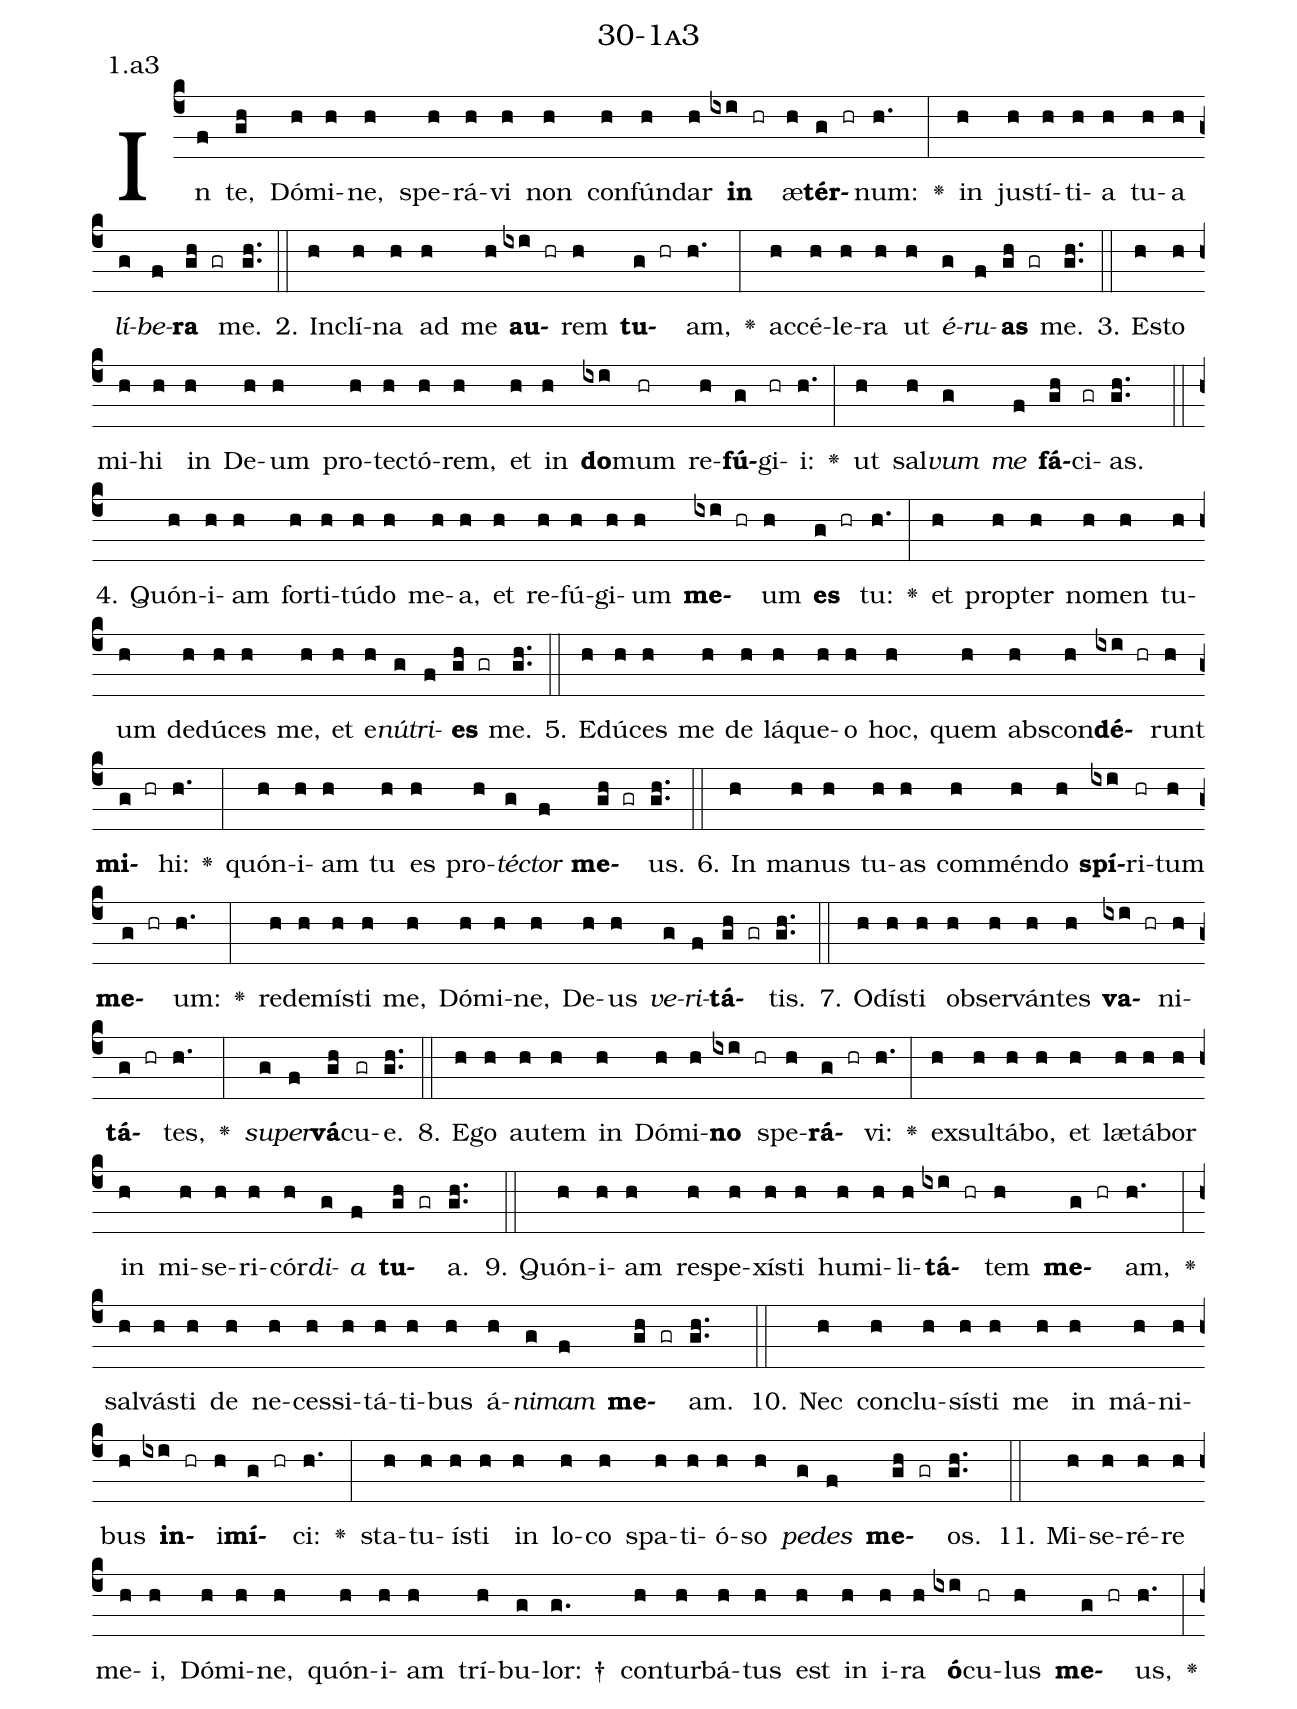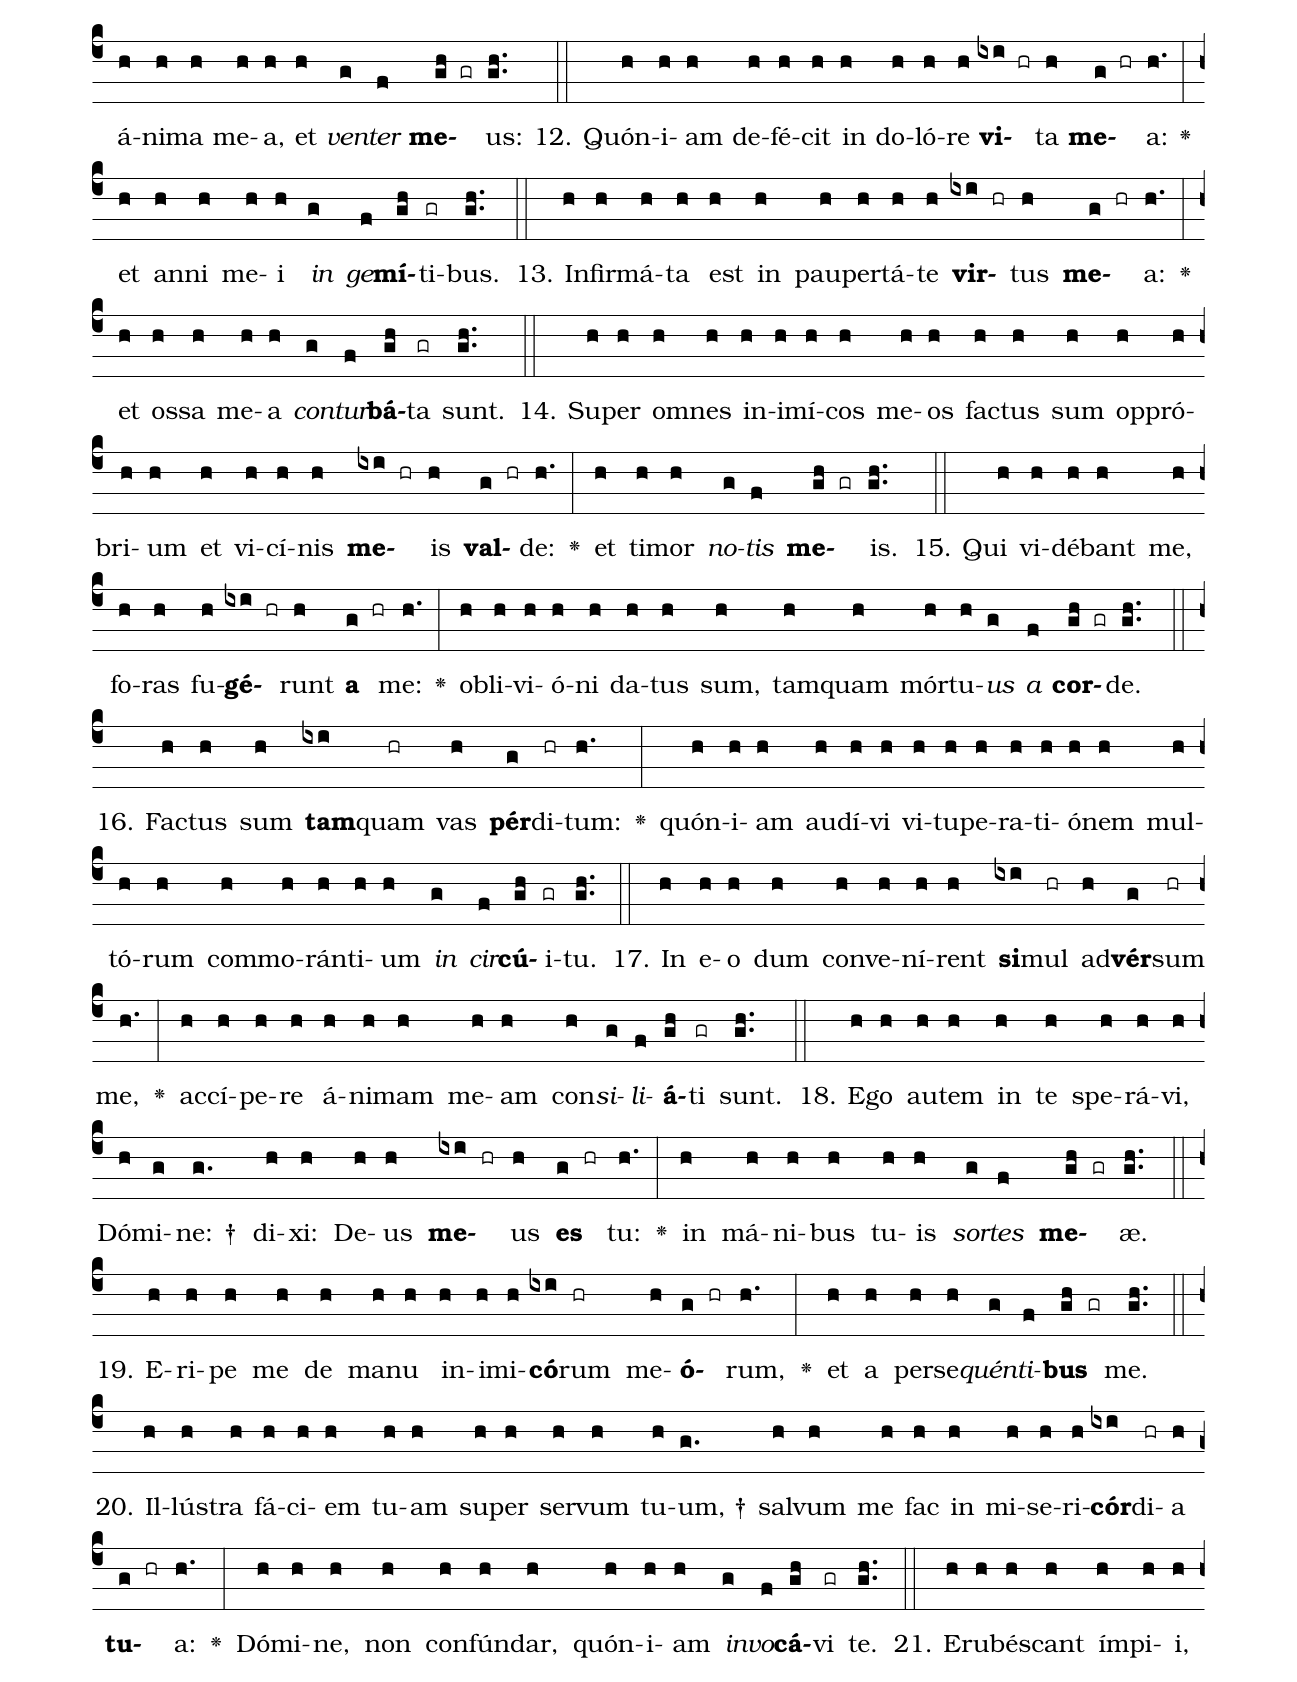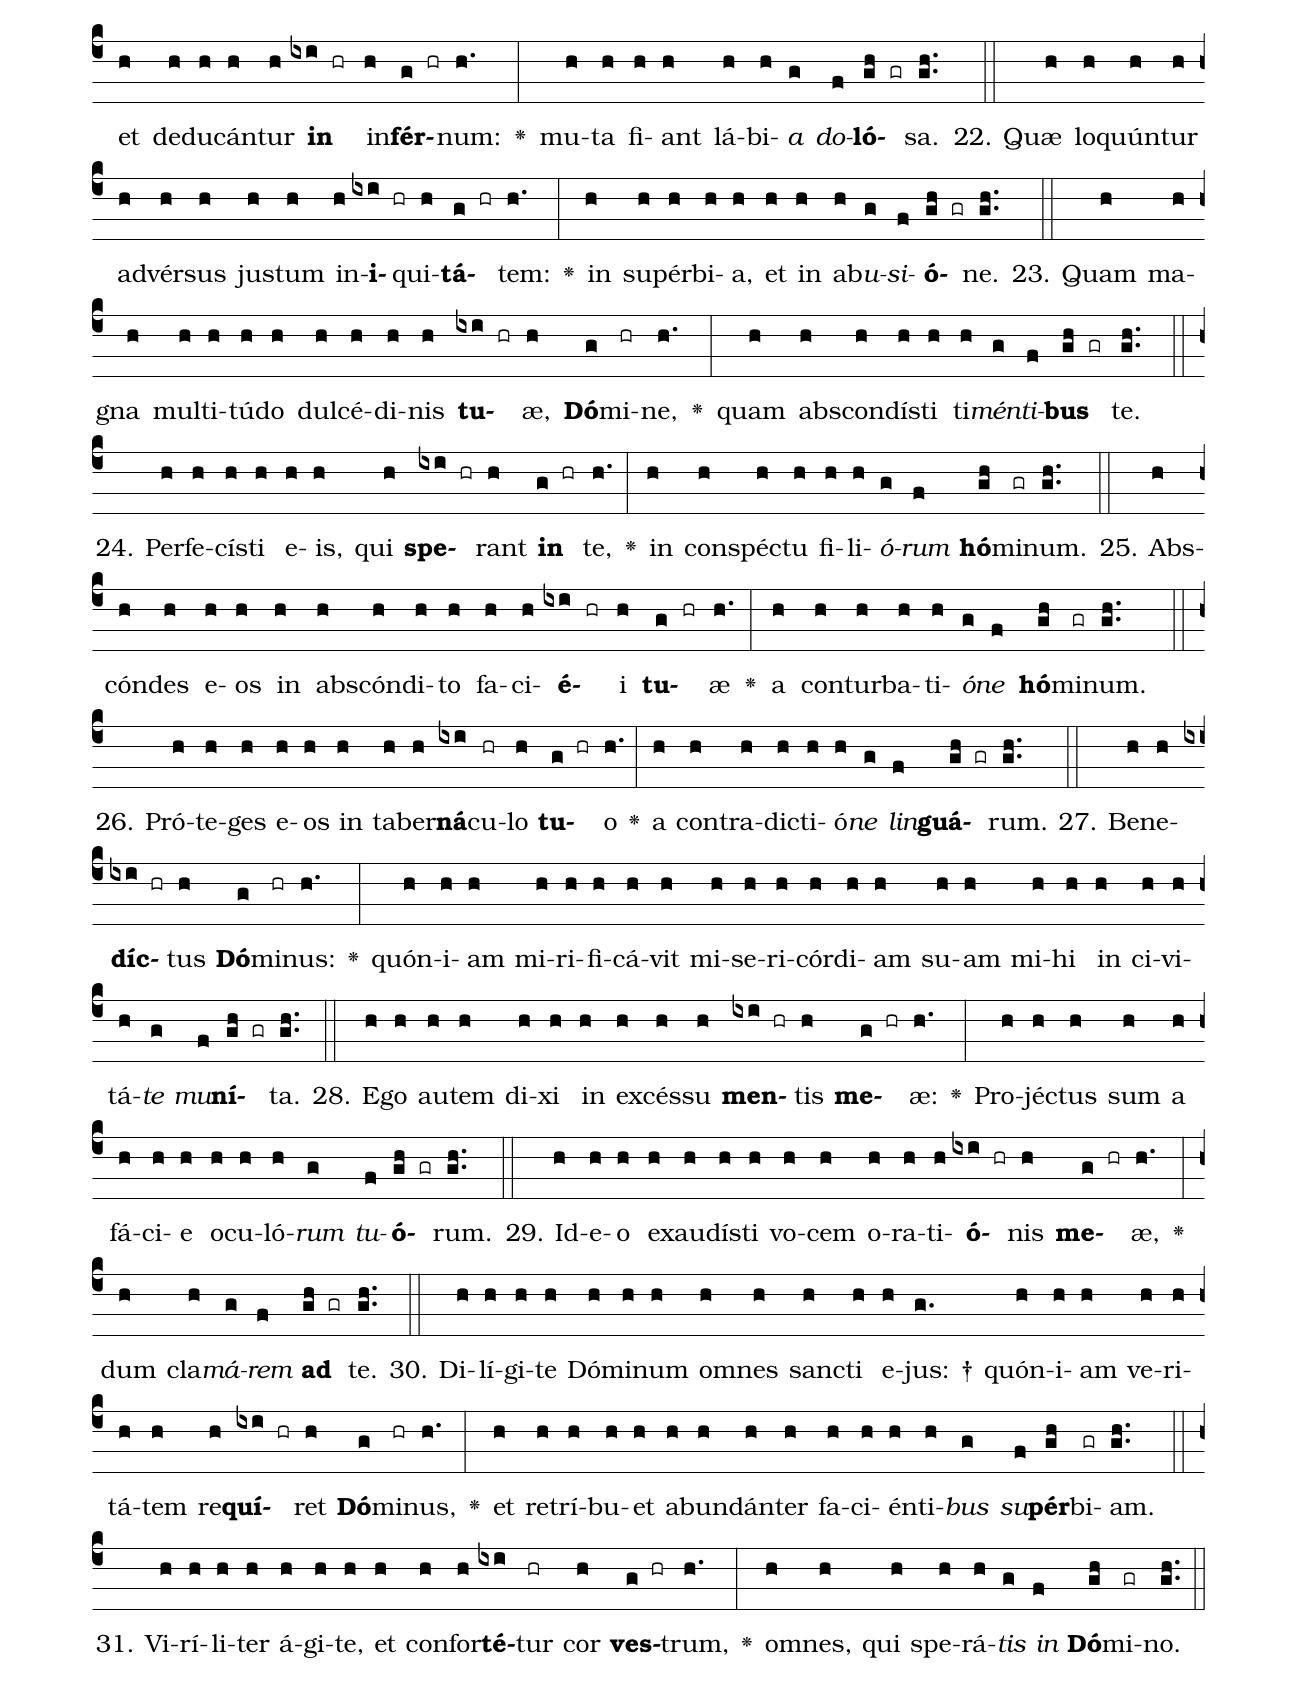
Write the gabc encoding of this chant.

name: 30-1a3;
annotation: 1.a3;
%%
(c4)In(f) te,(gh) Dó(h)mi(h)ne,(h) spe(h)rá(h)vi(h) non(h) con(h)fún(h)dar(h) <b>in</b>(ixi hr) æ(h)<b>tér</b>(g hr)num:(h.) <v>\greheightstar</v>(:) in(h) jus(h)tí(h)ti(h)a(h) tu(h)a(h) <i>lí</i>(g)<i>be</i>(f)<b>ra</b>(gh gr) me.(gh..) (::)
2. In(h)clí(h)na(h) ad(h) me(h) <b>au</b>(ixi hr)rem(h) <b>tu</b>(g hr)am,(h.) <v>\greheightstar</v>(:) ac(h)cé(h)le(h)ra(h) ut(h) <i>é</i>(g)<i>ru</i>(f)<b>as</b>(gh gr) me.(gh..) (::)
3. Es(h)to(h) mi(h)hi(h) in(h) De(h)um(h) pro(h)tec(h)tó(h)rem,(h) et(h) in(h) <b>do</b>(ixi)mum(hr) re(h)<b>fú</b>(g)gi(hr)i:(h.) <v>\greheightstar</v>(:) ut(h) sal(h)<i>vum</i>(g) <i>me</i>(f) <b>fá</b>(gh)ci(gr)as.(gh..) (::)
4. Quón(h)i(h)am(h) for(h)ti(h)tú(h)do(h) me(h)a,(h) et(h) re(h)fú(h)gi(h)um(h) <b>me</b>(ixi hr)um(h) <b>es</b>(g hr) tu:(h.) <v>\greheightstar</v>(:) et(h) prop(h)ter(h) no(h)men(h) tu(h)um(h) de(h)dú(h)ces(h) me,(h) et(h) e(h)<i>nú</i>(g)<i>tri</i>(f)<b>es</b>(gh gr) me.(gh..) (::)
5. E(h)dú(h)ces(h) me(h) de(h) lá(h)que(h)o(h) hoc,(h) quem(h) abs(h)con(h)<b>dé</b>(ixi hr)runt(h) <b>mi</b>(g hr)hi:(h.) <v>\greheightstar</v>(:) quón(h)i(h)am(h) tu(h) es(h) pro(h)<i>téc</i>(g)<i>tor</i>(f) <b>me</b>(gh gr)us.(gh..) (::)
6. In(h) ma(h)nus(h) tu(h)as(h) com(h)mén(h)do(h) <b>spí</b>(ixi)ri(hr)tum(h) <b>me</b>(g hr)um:(h.) <v>\greheightstar</v>(:) red(h)e(h)mís(h)ti(h) me,(h) Dó(h)mi(h)ne,(h) De(h)us(h) <i>ve</i>(g)<i>ri</i>(f)<b>tá</b>(gh gr)tis.(gh..) (::)
7. O(h)dís(h)ti(h) ob(h)ser(h)ván(h)tes(h) <b>va</b>(ixi hr)ni(h)<b>tá</b>(g hr)tes,(h.) <v>\greheightstar</v>(:) <i>su</i>(g)<i>per</i>(f)<b>vá</b>(gh)cu(gr)e.(gh..) (::)
8. E(h)go(h) au(h)tem(h) in(h) Dó(h)mi(h)<b>no</b>(ixi hr) spe(h)<b>rá</b>(g hr)vi:(h.) <v>\greheightstar</v>(:) ex(h)sul(h)tá(h)bo,(h) et(h) læ(h)tá(h)bor(h) in(h) mi(h)se(h)ri(h)cór(h)<i>di</i>(g)<i>a</i>(f) <b>tu</b>(gh gr)a.(gh..) (::)
9. Quón(h)i(h)am(h) re(h)spe(h)xís(h)ti(h) hu(h)mi(h)li(h)<b>tá</b>(ixi hr)tem(h) <b>me</b>(g hr)am,(h.) <v>\greheightstar</v>(:) sal(h)vás(h)ti(h) de(h) ne(h)ces(h)si(h)tá(h)ti(h)bus(h) á(h)<i>ni</i>(g)<i>mam</i>(f) <b>me</b>(gh gr)am.(gh..) (::)
10. Nec(h) con(h)clu(h)sís(h)ti(h) me(h) in(h) má(h)ni(h)bus(h) <b>in</b>(ixi hr)i(h)<b>mí</b>(g hr)ci:(h.) <v>\greheightstar</v>(:) sta(h)tu(h)ís(h)ti(h) in(h) lo(h)co(h) spa(h)ti(h)ó(h)so(h) <i>pe</i>(g)<i>des</i>(f) <b>me</b>(gh gr)os.(gh..) (::)
11. Mi(h)se(h)ré(h)re(h) me(h)i,(h) Dó(h)mi(h)ne,(h) quón(h)i(h)am(h) trí(h)bu(g)lor: †(g.) con(h)tur(h)bá(h)tus(h) est(h) in(h) i(h)ra(h) <b>ó</b>(ixi)cu(hr)lus(h) <b>me</b>(g hr)us,(h.) <v>\greheightstar</v>(:) á(h)ni(h)ma(h) me(h)a,(h) et(h) <i>ven</i>(g)<i>ter</i>(f) <b>me</b>(gh gr)us:(gh..) (::)
12. Quón(h)i(h)am(h) de(h)fé(h)cit(h) in(h) do(h)ló(h)re(h) <b>vi</b>(ixi hr)ta(h) <b>me</b>(g hr)a:(h.) <v>\greheightstar</v>(:) et(h) an(h)ni(h) me(h)i(h) <i>in</i>(g) <i>ge</i>(f)<b>mí</b>(gh)ti(gr)bus.(gh..) (::)
13. In(h)fir(h)má(h)ta(h) est(h) in(h) pau(h)per(h)tá(h)te(h) <b>vir</b>(ixi hr)tus(h) <b>me</b>(g hr)a:(h.) <v>\greheightstar</v>(:) et(h) os(h)sa(h) me(h)a(h) <i>con</i>(g)<i>tur</i>(f)<b>bá</b>(gh)ta(gr) sunt.(gh..) (::)
14. Su(h)per(h) om(h)nes(h) in(h)i(h)mí(h)cos(h) me(h)os(h) fac(h)tus(h) sum(h) op(h)pró(h)bri(h)um(h) et(h) vi(h)cí(h)nis(h) <b>me</b>(ixi hr)is(h) <b>val</b>(g hr)de:(h.) <v>\greheightstar</v>(:) et(h) ti(h)mor(h) <i>no</i>(g)<i>tis</i>(f) <b>me</b>(gh gr)is.(gh..) (::)
15. Qui(h) vi(h)dé(h)bant(h) me,(h) fo(h)ras(h) fu(h)<b>gé</b>(ixi hr)runt(h) <b>a</b>(g hr) me:(h.) <v>\greheightstar</v>(:) ob(h)li(h)vi(h)ó(h)ni(h) da(h)tus(h) sum,(h) tam(h)quam(h) mór(h)tu(h)<i>us</i>(g) <i>a</i>(f) <b>cor</b>(gh gr)de.(gh..) (::)
16. Fac(h)tus(h) sum(h) <b>tam</b>(ixi)quam(hr) vas(h) <b>pér</b>(g)di(hr)tum:(h.) <v>\greheightstar</v>(:) quón(h)i(h)am(h) au(h)dí(h)vi(h) vi(h)tu(h)pe(h)ra(h)ti(h)ó(h)nem(h) mul(h)tó(h)rum(h) com(h)mo(h)rán(h)ti(h)um(h) <i>in</i>(g) <i>cir</i>(f)<b>cú</b>(gh)i(gr)tu.(gh..) (::)
17. In(h) e(h)o(h) dum(h) con(h)ve(h)ní(h)rent(h) <b>si</b>(ixi)mul(hr) ad(h)<b>vér</b>(g)sum(hr) me,(h.) <v>\greheightstar</v>(:) ac(h)cí(h)pe(h)re(h) á(h)ni(h)mam(h) me(h)am(h) con(h)<i>si</i>(g)<i>li</i>(f)<b>á</b>(gh)ti(gr) sunt.(gh..) (::)
18. E(h)go(h) au(h)tem(h) in(h) te(h) spe(h)rá(h)vi,(h) Dó(h)mi(g)ne: †(g.) di(h)xi:(h) De(h)us(h) <b>me</b>(ixi hr)us(h) <b>es</b>(g hr) tu:(h.) <v>\greheightstar</v>(:) in(h) má(h)ni(h)bus(h) tu(h)is(h) <i>sor</i>(g)<i>tes</i>(f) <b>me</b>(gh gr)æ.(gh..) (::)
19. E(h)ri(h)pe(h) me(h) de(h) ma(h)nu(h) in(h)i(h)mi(h)<b>có</b>(ixi)rum(hr) me(h)<b>ó</b>(g hr)rum,(h.) <v>\greheightstar</v>(:) et(h) a(h) per(h)se(h)<i>quén</i>(g)<i>ti</i>(f)<b>bus</b>(gh gr) me.(gh..) (::)
20. Il(h)lús(h)tra(h) fá(h)ci(h)em(h) tu(h)am(h) su(h)per(h) ser(h)vum(h) tu(h)um, †(g.) sal(h)vum(h) me(h) fac(h) in(h) mi(h)se(h)ri(h)<b>cór</b>(ixi)di(hr)a(h) <b>tu</b>(g hr)a:(h.) <v>\greheightstar</v>(:) Dó(h)mi(h)ne,(h) non(h) con(h)fún(h)dar,(h) quón(h)i(h)am(h) <i>in</i>(g)<i>vo</i>(f)<b>cá</b>(gh)vi(gr) te.(gh..) (::)
21. E(h)ru(h)bés(h)cant(h) ím(h)pi(h)i,(h) et(h) de(h)du(h)cán(h)tur(h) <b>in</b>(ixi hr) in(h)<b>fér</b>(g hr)num:(h.) <v>\greheightstar</v>(:) mu(h)ta(h) fi(h)ant(h) lá(h)bi(h)<i>a</i>(g) <i>do</i>(f)<b>ló</b>(gh gr)sa.(gh..) (::)
22. Quæ(h) lo(h)quún(h)tur(h) ad(h)vér(h)sus(h) jus(h)tum(h) in(h)<b>i</b>(ixi hr)qui(h)<b>tá</b>(g hr)tem:(h.) <v>\greheightstar</v>(:) in(h) su(h)pér(h)bi(h)a,(h) et(h) in(h) ab(h)<i>u</i>(g)<i>si</i>(f)<b>ó</b>(gh gr)ne.(gh..) (::)
23. Quam(h) ma(h)gna(h) mul(h)ti(h)tú(h)do(h) dul(h)cé(h)di(h)nis(h) <b>tu</b>(ixi hr)æ,(h) <b>Dó</b>(g)mi(hr)ne,(h.) <v>\greheightstar</v>(:) quam(h) abs(h)con(h)dís(h)ti(h) ti(h)<i>mén</i>(g)<i>ti</i>(f)<b>bus</b>(gh gr) te.(gh..) (::)
24. Per(h)fe(h)cís(h)ti(h) e(h)is,(h) qui(h) <b>spe</b>(ixi hr)rant(h) <b>in</b>(g hr) te,(h.) <v>\greheightstar</v>(:) in(h) con(h)spéc(h)tu(h) fi(h)li(h)<i>ó</i>(g)<i>rum</i>(f) <b>hó</b>(gh)mi(gr)num.(gh..) (::)
25. Abs(h)cón(h)des(h) e(h)os(h) in(h) abs(h)cón(h)di(h)to(h) fa(h)ci(h)<b>é</b>(ixi hr)i(h) <b>tu</b>(g hr)æ(h.) <v>\greheightstar</v>(:) a(h) con(h)tur(h)ba(h)ti(h)<i>ó</i>(g)<i>ne</i>(f) <b>hó</b>(gh)mi(gr)num.(gh..) (::)
26. Pró(h)te(h)ges(h) e(h)os(h) in(h) ta(h)ber(h)<b>ná</b>(ixi)cu(hr)lo(h) <b>tu</b>(g hr)o(h.) <v>\greheightstar</v>(:) a(h) con(h)tra(h)dic(h)ti(h)ó(h)<i>ne</i>(g) <i>lin</i>(f)<b>guá</b>(gh gr)rum.(gh..) (::)
27. Be(h)ne(h)<b>díc</b>(ixi hr)tus(h) <b>Dó</b>(g)mi(hr)nus:(h.) <v>\greheightstar</v>(:) quón(h)i(h)am(h) mi(h)ri(h)fi(h)cá(h)vit(h) mi(h)se(h)ri(h)cór(h)di(h)am(h) su(h)am(h) mi(h)hi(h) in(h) ci(h)vi(h)tá(h)<i>te</i>(g) <i>mu</i>(f)<b>ní</b>(gh gr)ta.(gh..) (::)
28. E(h)go(h) au(h)tem(h) di(h)xi(h) in(h) ex(h)cés(h)su(h) <b>men</b>(ixi hr)tis(h) <b>me</b>(g hr)æ:(h.) <v>\greheightstar</v>(:) Pro(h)jéc(h)tus(h) sum(h) a(h) fá(h)ci(h)e(h) o(h)cu(h)ló(h)<i>rum</i>(g) <i>tu</i>(f)<b>ó</b>(gh gr)rum.(gh..) (::)
29. Id(h)e(h)o(h) ex(h)au(h)dís(h)ti(h) vo(h)cem(h) o(h)ra(h)ti(h)<b>ó</b>(ixi hr)nis(h) <b>me</b>(g hr)æ,(h.) <v>\greheightstar</v>(:) dum(h) cla(h)<i>má</i>(g)<i>rem</i>(f) <b>ad</b>(gh gr) te.(gh..) (::)
30. Di(h)lí(h)gi(h)te(h) Dó(h)mi(h)num(h) om(h)nes(h) sanc(h)ti(h) e(h)jus: †(g.) quón(h)i(h)am(h) ve(h)ri(h)tá(h)tem(h) re(h)<b>quí</b>(ixi hr)ret(h) <b>Dó</b>(g)mi(hr)nus,(h.) <v>\greheightstar</v>(:) et(h) re(h)trí(h)bu(h)et(h) ab(h)un(h)dán(h)ter(h) fa(h)ci(h)én(h)ti(h)<i>bus</i>(g) <i>su</i>(f)<b>pér</b>(gh)bi(gr)am.(gh..) (::)
31. Vi(h)rí(h)li(h)ter(h) á(h)gi(h)te,(h) et(h) con(h)for(h)<b>té</b>(ixi)tur(hr) cor(h) <b>ves</b>(g hr)trum,(h.) <v>\greheightstar</v>(:) om(h)nes,(h) qui(h) spe(h)rá(h)<i>tis</i>(g) <i>in</i>(f) <b>Dó</b>(gh)mi(gr)no.(gh..) (::)
